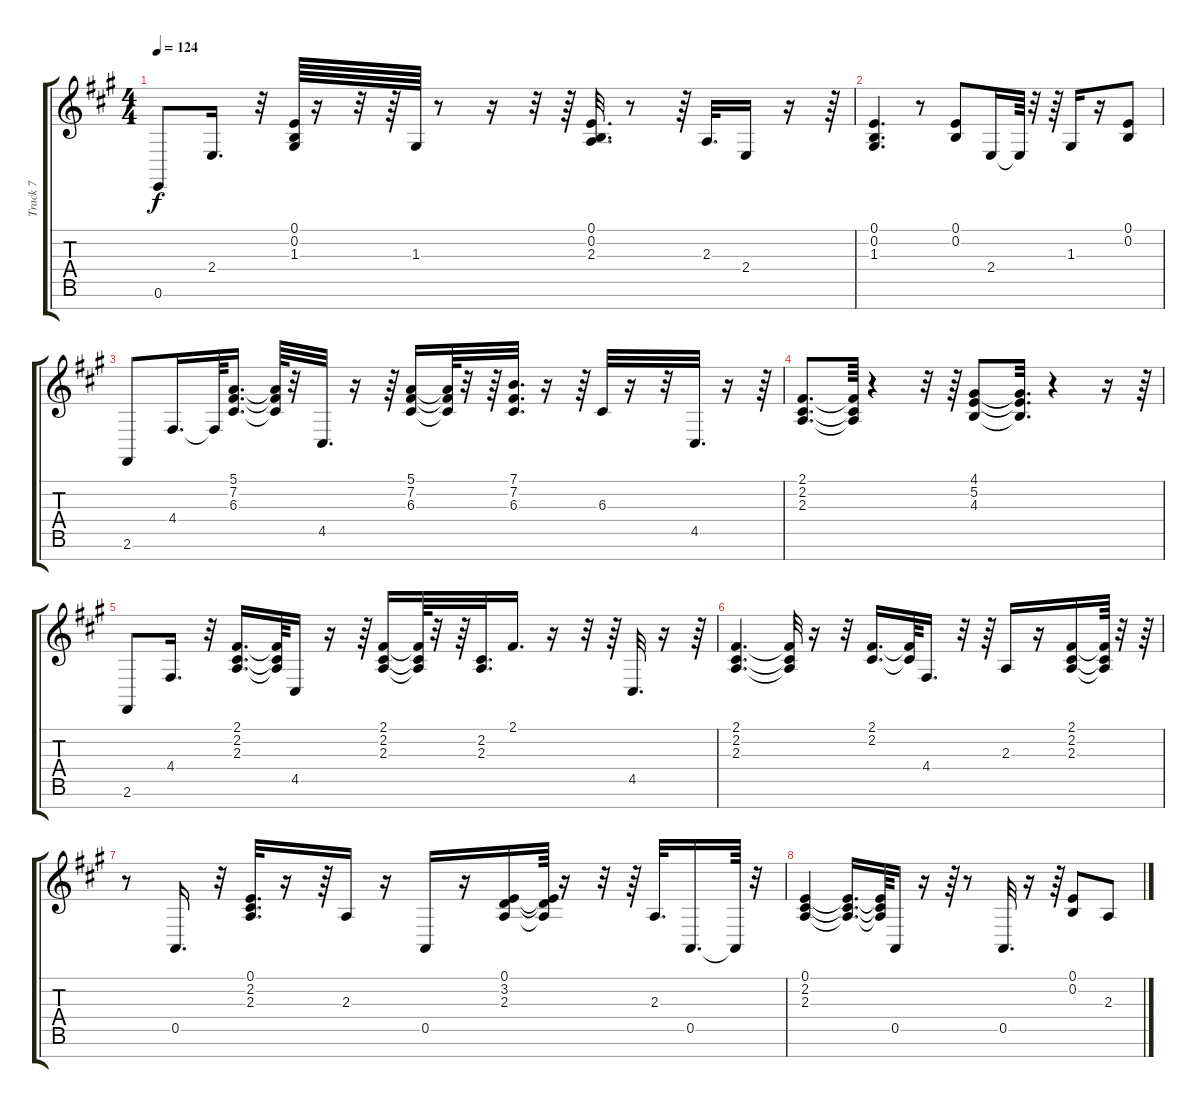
\track ("Track 7" "Track 7") {instrument percussiveorgan}
\staff {score tabs}
\tuning (E4 B3 G3 D3 A2 E2 B1) {hide}
\ts (4 4)
\tempo 124
\clef g2
\ks f#minor
0.6.8{dy f} 2.4.16{d} r.32 (0.1 0.2 1.3).64 r.16 r.32 r.64 1.3.64 r.8 r.16 r.32 r.64 (0.1 0.2 2.3).32{d} r.8 r.64 2.3.32{d} 2.4.16 r.16 r.64 |
(0.1 0.2 1.3).4{d} r.8 (0.1 0.2).8 2.4.16 2.4{t}.64 r.32 r.64 1.3.16 r.16 (0.1 0.2).8 |
2.6.8 4.4.16{d} 4.4{t}.64 (5.1 7.2 6.3).16{d} (5.1{t} 7.2{t} 6.3{t}).64 r.32 4.5.32{d} r.16 r.64 (5.1 7.2 6.3).16 (5.1{t} 7.2{t} 6.3{t}).64 r.32 r.64 (7.1 7.2 6.3).32{d} r.16 r.64 6.3.32 r.16 r.32 4.5.32{d} r.16 r.64 |
(2.1 2.2 2.3).8{d} (2.1{t} 2.2{t} 2.3{t}).64 r.4 r.32 r.64 (4.1 5.2 4.3).8 (4.1{t} 5.2{t} 4.3{t}).32{d} r.4 r.16 r.64 |
2.6.8 4.4.16{d} r.32 (2.1 2.2 2.3).16{d} (2.1{t} 2.2{t} 2.3{t}).64 4.5.16 r.16 r.64 (2.1 2.2 2.3).16 (2.1{t} 2.2{t} 2.3{t}).64 r.32 r.64 (2.2 2.3).32{d} 2.1.16{d} r.16 r.32 r.64 4.5.32{d} r.16 r.64 |
(2.1 2.2 2.3).4{d} (2.1{t} 2.2{t} 2.3{t}).32 r.16 r.32 (2.1 2.2).16{d} (2.1{t} 2.2{t}).64 4.4.16{d} r.32 r.64 2.3.16 r.16 (2.1 2.2 2.3).16 (2.1{t} 2.2{t} 2.3{t}).64 r.32 r.64 |
r.8 0.5.16{d} r.32 (0.1 2.2 2.3).32{d} r.16 r.64 2.3.16 r.16 0.5.16 r.16 (0.1 3.2 2.3).16 (0.1{t} 3.2{t} 2.3{t}).64 r.16 r.32 r.64 2.3.32{d} 0.5.16{d} 0.5{t}.64 r.32 |
(0.1 2.2 2.3).4 (0.1{t} 2.2{t} 2.3{t}).16{d} (0.1{t} 2.2{t} 2.3{t}).64 0.5.16 r.16 r.64 r.8 0.5.32{d} r.16 r.64 (0.1 0.2).8 2.3.8
